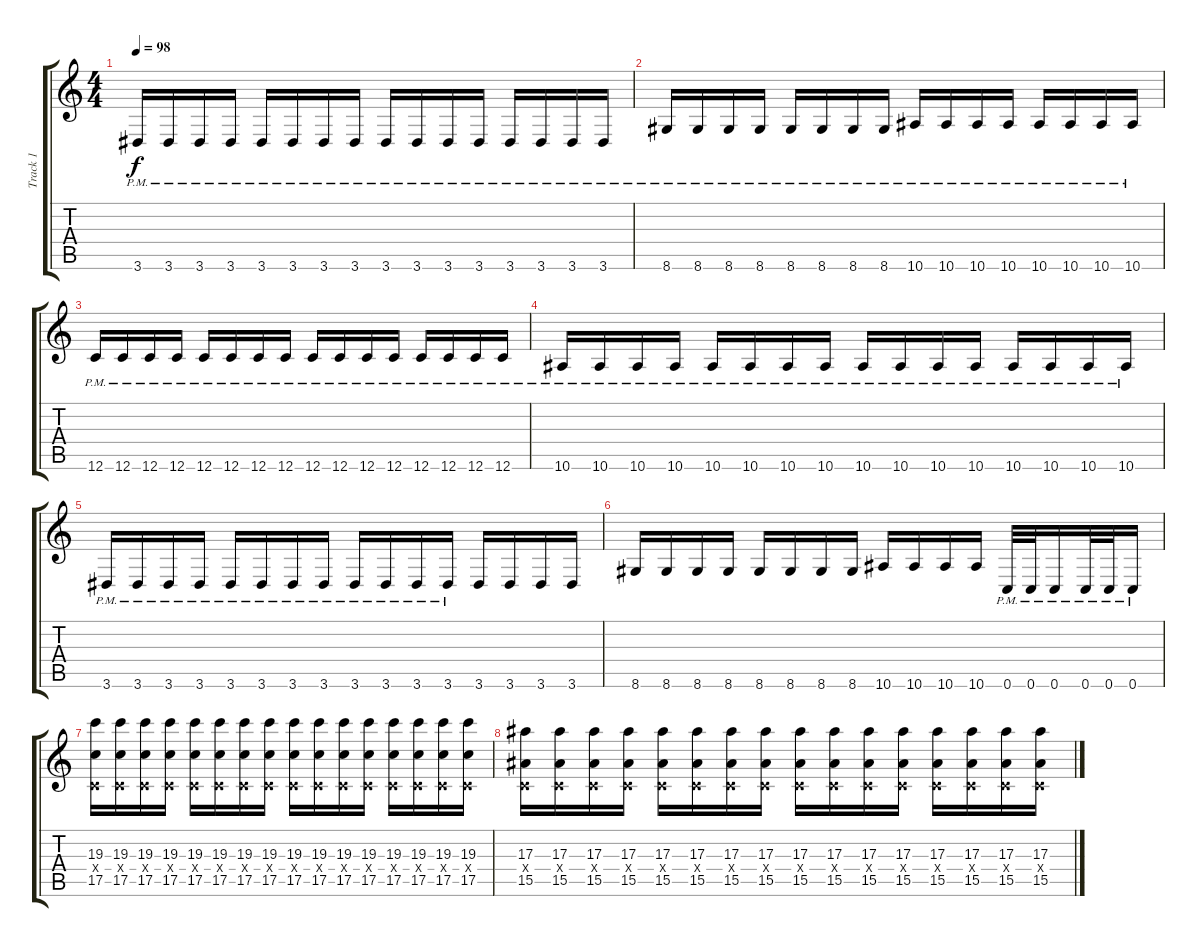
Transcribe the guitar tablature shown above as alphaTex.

\track ("Track 1" "Track 1") {instrument overdrivenguitar}
\staff {score tabs}
\tuning (D4 A3 F3 C3 G2 C2) {hide}
\ts (4 4)
\tempo 98
\clef g2
\ks c
3.6{pm}.16{dy f} 3.6{pm}.16 3.6{pm}.16 3.6{pm}.16 3.6{pm}.16 3.6{pm}.16 3.6{pm}.16 3.6{pm}.16 3.6{pm}.16 3.6{pm}.16 3.6{pm}.16 3.6{pm}.16 3.6{pm}.16 3.6{pm}.16 3.6{pm}.16 3.6{pm}.16 |
8.6{pm}.16 8.6{pm}.16 8.6{pm}.16 8.6{pm}.16 8.6{pm}.16 8.6{pm}.16 8.6{pm}.16 8.6{pm}.16 10.6{pm}.16 10.6{pm}.16 10.6{pm}.16 10.6{pm}.16 10.6{pm}.16 10.6{pm}.16 10.6{pm}.16 10.6{pm}.16 |
12.6{pm}.16 12.6{pm}.16 12.6{pm}.16 12.6{pm}.16 12.6{pm}.16 12.6{pm}.16 12.6{pm}.16 12.6{pm}.16 12.6{pm}.16 12.6{pm}.16 12.6{pm}.16 12.6{pm}.16 12.6{pm}.16 12.6{pm}.16 12.6{pm}.16 12.6{pm}.16 |
10.6{pm}.16 10.6{pm}.16 10.6{pm}.16 10.6{pm}.16 10.6{pm}.16 10.6{pm}.16 10.6{pm}.16 10.6{pm}.16 10.6{pm}.16 10.6{pm}.16 10.6{pm}.16 10.6{pm}.16 10.6{pm}.16 10.6{pm}.16 10.6{pm}.16 10.6{pm}.16 |
3.6{pm}.16 3.6{pm}.16 3.6{pm}.16 3.6{pm}.16 3.6{pm}.16 3.6{pm}.16 3.6{pm}.16 3.6{pm}.16 3.6{pm}.16 3.6{pm}.16 3.6{pm}.16 3.6{pm}.16 3.6.16 3.6.16 3.6.16 3.6.16 |
8.6.16 8.6.16 8.6.16 8.6.16 8.6.16 8.6.16 8.6.16 8.6.16 10.6.16 10.6.16 10.6.16 10.6.16 0.6{pm}.32 0.6{pm}.32 0.6{pm}.16 0.6{pm}.32 0.6{pm}.32 0.6{pm}.16 |
(19.3 0.4{x} 17.5).16 (19.3 0.4{x} 17.5).16 (19.3 0.4{x} 17.5).16 (19.3 0.4{x} 17.5).16 (19.3 0.4{x} 17.5).16 (19.3 0.4{x} 17.5).16 (19.3 0.4{x} 17.5).16 (19.3 0.4{x} 17.5).16 (19.3 0.4{x} 17.5).16 (19.3 0.4{x} 17.5).16 (19.3 0.4{x} 17.5).16 (19.3 0.4{x} 17.5).16 (19.3 0.4{x} 17.5).16 (19.3 0.4{x} 17.5).16 (19.3 0.4{x} 17.5).16 (19.3 0.4{x} 17.5).16 |
(17.3 0.4{x} 15.5).16 (17.3 0.4{x} 15.5).16 (17.3 0.4{x} 15.5).16 (17.3 0.4{x} 15.5).16 (17.3 0.4{x} 15.5).16 (17.3 0.4{x} 15.5).16 (17.3 0.4{x} 15.5).16 (17.3 0.4{x} 15.5).16 (17.3 0.4{x} 15.5).16 (17.3 0.4{x} 15.5).16 (17.3 0.4{x} 15.5).16 (17.3 0.4{x} 15.5).16 (17.3 0.4{x} 15.5).16 (17.3 0.4{x} 15.5).16 (17.3 0.4{x} 15.5).16 (17.3 0.4{x} 15.5).16
